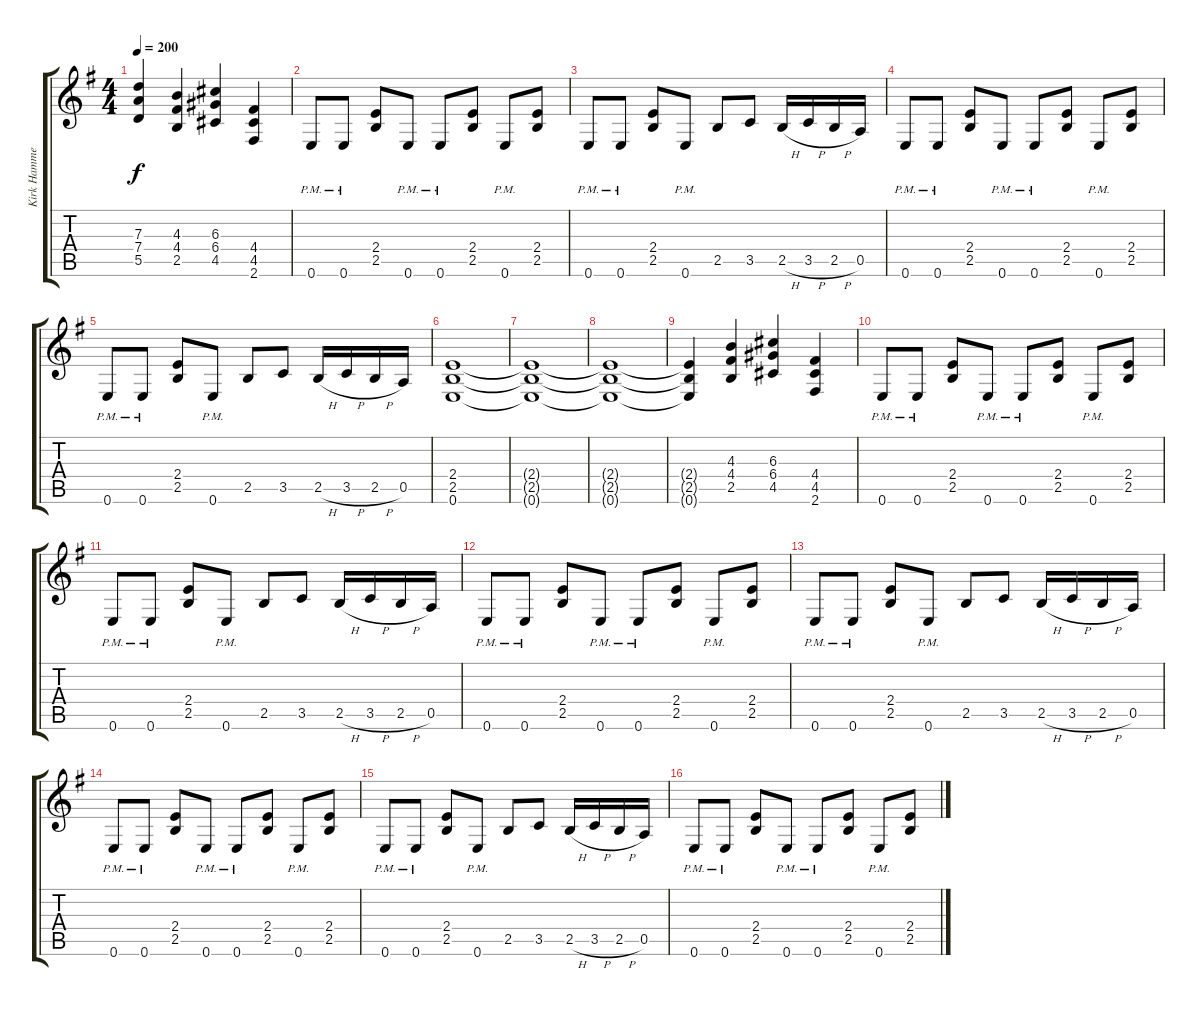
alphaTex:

\track ("Kirk Hammett" "Kirk Hamme") {instrument overdrivenguitar}
\staff {score tabs}
\tuning (E4 B3 G3 D3 A2 E2) {hide}
\ts (4 4)
\tempo 200
\clef g2
\ks g
(7.3{t} 7.4{t} 5.5{t}).4{dy f} (4.3 4.4 2.5).4 (6.3 6.4 4.5).4 (4.4 4.5 2.6).4 |
0.6{pm}.8 0.6{pm}.8 (2.4 2.5).8 0.6{pm}.8 0.6{pm}.8 (2.4 2.5).8 0.6{pm}.8 (2.4 2.5).8 |
0.6{pm}.8 0.6{pm}.8 (2.4 2.5).8 0.6{pm}.8 2.5.8 3.5.8 2.5{h}.16 3.5{h}.16 2.5{h}.16 0.5.16 |
0.6{pm}.8 0.6{pm}.8 (2.4 2.5).8 0.6{pm}.8 0.6{pm}.8 (2.4 2.5).8 0.6{pm}.8 (2.4 2.5).8 |
0.6{pm}.8 0.6{pm}.8 (2.4 2.5).8 0.6{pm}.8 2.5.8 3.5.8 2.5{h}.16 3.5{h}.16 2.5{h}.16 0.5.16 |
(2.4 2.5 0.6).1 |
(2.4{t} 2.5{t} 0.6{t}).1 |
(2.4{t} 2.5{t} 0.6{t}).1 |
(2.4{t} 2.5{t} 0.6{t}).4 (4.3 4.4 2.5).4 (6.3 6.4 4.5).4 (4.4 4.5 2.6).4 |
0.6{pm}.8 0.6{pm}.8 (2.4 2.5).8 0.6{pm}.8 0.6{pm}.8 (2.4 2.5).8 0.6{pm}.8 (2.4 2.5).8 |
0.6{pm}.8 0.6{pm}.8 (2.4 2.5).8 0.6{pm}.8 2.5.8 3.5.8 2.5{h}.16 3.5{h}.16 2.5{h}.16 0.5.16 |
0.6{pm}.8 0.6{pm}.8 (2.4 2.5).8 0.6{pm}.8 0.6{pm}.8 (2.4 2.5).8 0.6{pm}.8 (2.4 2.5).8 |
0.6{pm}.8 0.6{pm}.8 (2.4 2.5).8 0.6{pm}.8 2.5.8 3.5.8 2.5{h}.16 3.5{h}.16 2.5{h}.16 0.5.16 |
0.6{pm}.8 0.6{pm}.8 (2.4 2.5).8 0.6{pm}.8 0.6{pm}.8 (2.4 2.5).8 0.6{pm}.8 (2.4 2.5).8 |
0.6{pm}.8 0.6{pm}.8 (2.4 2.5).8 0.6{pm}.8 2.5.8 3.5.8 2.5{h}.16 3.5{h}.16 2.5{h}.16 0.5.16 |
0.6{pm}.8 0.6{pm}.8 (2.4 2.5).8 0.6{pm}.8 0.6{pm}.8 (2.4 2.5).8 0.6{pm}.8 (2.4 2.5).8
